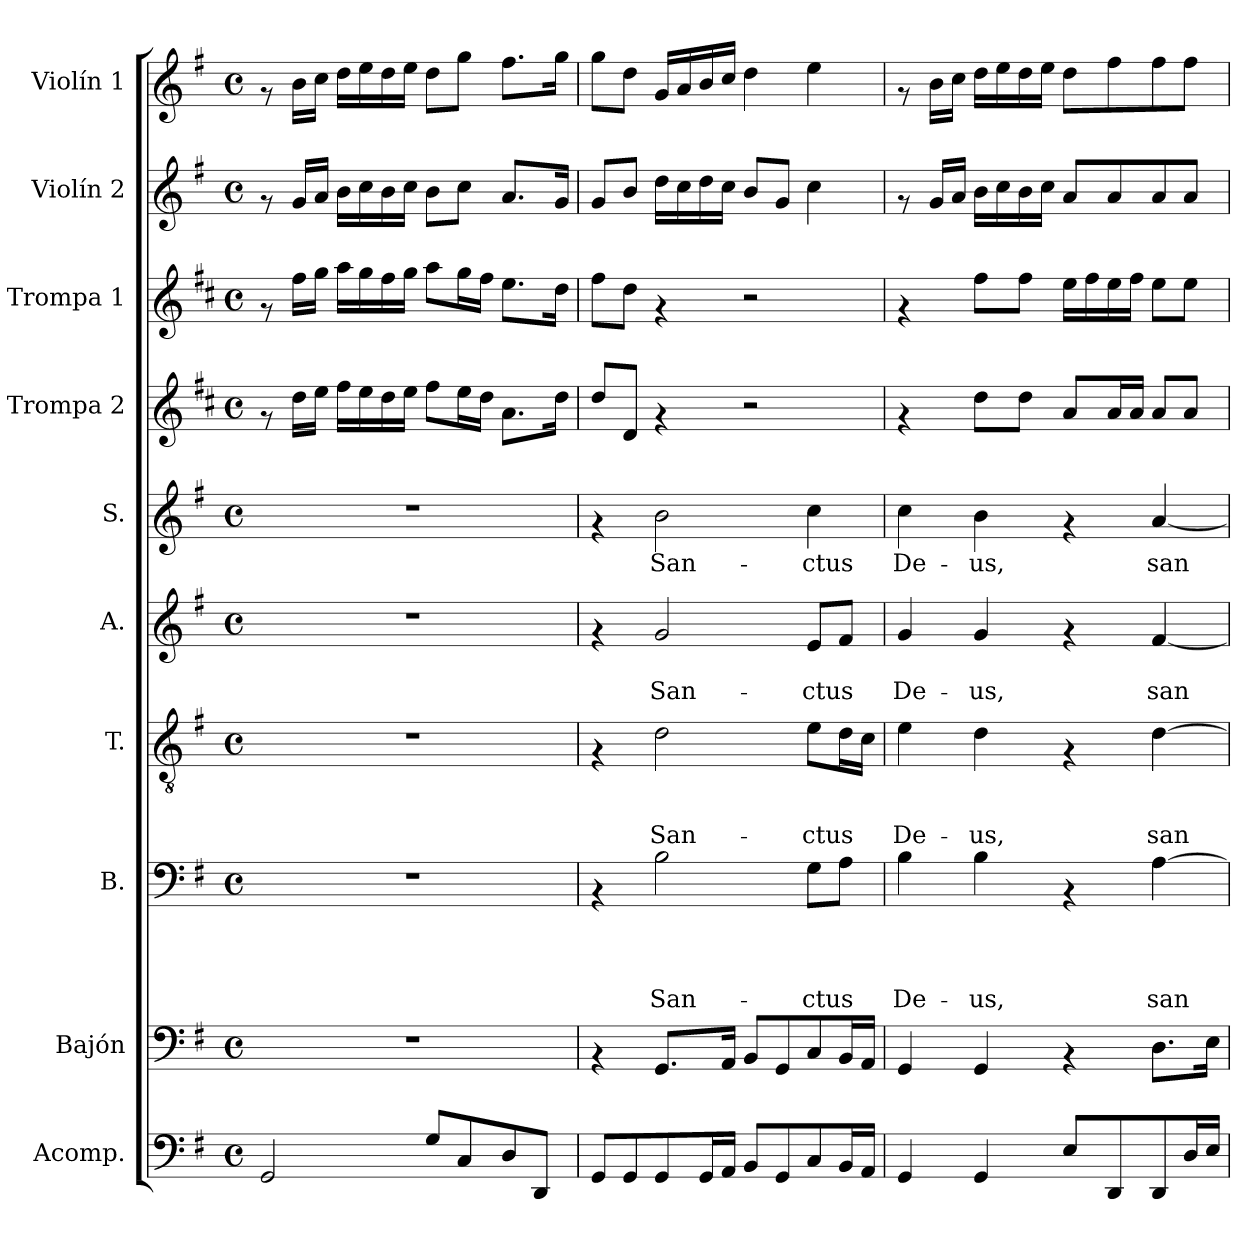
**kern	**kern	**kern	**text	**text	**text	**text	**kern	**text	**text	**text	**kern	**text	**text	**kern	**text	**kern	**kern	**kern	**kern
*part10	*part9	*part8	*part8	*part8	*part8	*part8	*part7	*part7	*part7	*part7	*part6	*part6	*part6	*part5	*part5	*part4	*part3	*part2	*part1
*staff10	*staff9	*staff8	*staff8	*staff8	*staff8	*staff8	*staff7	*staff7	*staff7	*staff7	*staff6	*staff6	*staff6	*staff5	*staff5	*staff4	*staff3	*staff2	*staff1
*I"Acomp.	*I"Bajón	*I"B.	*	*	*	*	*I"T.	*	*	*	*I"A.	*	*	*I"S.	*	*I"Trompa 2	*I"Trompa 1	*I"Violín 2	*I"Violín 1
*I'Acomp.	*I'Bajón	*I'B.	*	*	*	*	*I'T.	*	*	*	*I'A.	*	*	*I'S.	*	*I'Trompa 2	*I'Trompa 1	*I'Violín 2	*I'Violín 1
!!LO:PB:g=z
*clefF4	*clefF4	*clefF4	*	*	*	*	*clefGv2	*	*	*	*clefG2	*	*	*clefG2	*	*clefG2	*clefG2	*clefG2	*clefG2
*	*	*	*	*	*	*	*	*	*	*	*	*	*	*	*	*ITrd-3c-5	*ITrd-3c-5	*	*
*k[f#]	*k[f#]	*k[f#]	*	*	*	*	*k[f#]	*	*	*	*k[f#]	*	*	*k[f#]	*	*k[f#]	*k[f#]	*k[f#]	*k[f#]
*G:	*G:	*G:	*	*	*	*	*G:	*	*	*	*G:	*	*	*G:	*	*G:	*G:	*G:	*G:
*M4/4	*M4/4	*M4/4	*	*	*	*	*M4/4	*	*	*	*M4/4	*	*	*M4/4	*	*M4/4	*M4/4	*M4/4	*M4/4
*met(c)	*met(c)	*met(c)	*	*	*	*	*met(c)	*	*	*	*met(c)	*	*	*met(c)	*	*met(c)	*met(c)	*met(c)	*met(c)
=1	=1	=1	=1	=1	=1	=1	=1	=1	=1	=1	=1	=1	=1	=1	=1	=1	=1	=1	=1
2GG/	1r	1r	.	.	.	.	1r	.	.	.	1r	.	.	1r	.	8rf	8rf	8rf	8rf
.	.	.	.	.	.	.	.	.	.	.	.	.	.	.	.	16gg\LL	16bb\LL	16g/LL	16b\LL
.	.	.	.	.	.	.	.	.	.	.	.	.	.	.	.	16aa\JJ	16ccc\JJ	16a/JJ	16cc\JJ
.	.	.	.	.	.	.	.	.	.	.	.	.	.	.	.	16bb\LL	16ddd\LL	16b\LL	16dd\LL
.	.	.	.	.	.	.	.	.	.	.	.	.	.	.	.	16aa\	16ccc\	16cc\	16ee\
.	.	.	.	.	.	.	.	.	.	.	.	.	.	.	.	16gg\	16bb\	16b\	16dd\
.	.	.	.	.	.	.	.	.	.	.	.	.	.	.	.	16aa\JJ	16ccc\JJ	16cc\JJ	16ee\JJ
8G/L	.	.	.	.	.	.	.	.	.	.	.	.	.	.	.	8bb\L	8ddd\L	8b\L	8dd\L
8C/	.	.	.	.	.	.	.	.	.	.	.	.	.	.	.	16aa\L	16ccc\L	8cc\J	8gg\J
.	.	.	.	.	.	.	.	.	.	.	.	.	.	.	.	16gg\JJ	16bb\JJ	.	.
8D/	.	.	.	.	.	.	.	.	.	.	.	.	.	.	.	8.dd\L	8.aa\L	8.a/L	8.ff#\L
8DD/J	.	.	.	.	.	.	.	.	.	.	.	.	.	.	.	.	.	.	.
.	.	.	.	.	.	.	.	.	.	.	.	.	.	.	.	16gg\Jk	16gg\Jk	16g/Jk	16gg\Jk
=2	=2	=2	=2	=2	=2	=2	=2	=2	=2	=2	=2	=2	=2	=2	=2	=2	=2	=2	=2
8GG/L	4rAA	4rAA	.	.	.	.	4rF	.	.	.	4rf	.	.	4rf	.	8gg/L	8bb\L	8g/L	8gg\L
8GG/	.	.	.	.	.	.	.	.	.	.	.	.	.	.	.	8g/J	8gg\J	8b/J	8dd\J
!	!	!	!	!	!	!LO:LY:b	!	!	!	!LO:LY:b	!	!	!LO:LY:b	!	!LO:LY:b	!	!	!	!
8GG/	8.GG/L	2B\	.	.	.	San-	2d\	.	.	San-	2g/	.	San-	2b\	San-	4rf	4rf	16dd\LL	16g/LL
.	.	.	.	.	.	.	.	.	.	.	.	.	.	.	.	.	.	16cc\	16a/
16GG/L	.	.	.	.	.	.	.	.	.	.	.	.	.	.	.	.	.	16dd\	16b/
16AA/JJ	16AA/Jk	.	.	.	.	.	.	.	.	.	.	.	.	.	.	.	.	16cc\JJ	16cc/JJ
8BB/L	8BB/L	.	.	.	.	.	.	.	.	.	.	.	.	.	.	2r	2r	8b/L	4dd\
8GG/	8GG/	.	.	.	.	.	.	.	.	.	.	.	.	.	.	.	.	8g/J	.
!	!	!	!	!	!	!LO:LY:b	!	!	!	!LO:LY:b	!	!	!LO:LY:b	!	!LO:LY:b	!	!	!	!
8C/	8C/	8G\L	.	.	.	-ctus	8e\L	.	.	-ctus	8e/L	.	-ctus	4cc\	-ctus	.	.	4cc\	4ee\
16BB/L	16BB/L	8A\J	.	.	.	.	16d\L	.	.	.	8f#/J	.	.	.	.	.	.	.	.
16AA/JJ	16AA/JJ	.	.	.	.	.	16c\JJ	.	.	.	.	.	.	.	.	.	.	.	.
=3	=3	=3	=3	=3	=3	=3	=3	=3	=3	=3	=3	=3	=3	=3	=3	=3	=3	=3	=3
!	!	!	!	!	!	!LO:LY:b	!	!	!	!LO:LY:b	!	!	!LO:LY:b	!	!LO:LY:b	!	!	!	!
4GG/	4GG/	4B\	.	.	.	De-	4e\	.	.	De-	4g/	.	De-	4cc\	De-	4rf	4rf	8rf	8rf
.	.	.	.	.	.	.	.	.	.	.	.	.	.	.	.	.	.	16g/LL	16b\LL
.	.	.	.	.	.	.	.	.	.	.	.	.	.	.	.	.	.	16a/JJ	16cc\JJ
!	!	!	!	!	!	!LO:LY:b	!	!	!	!LO:LY:b	!	!	!LO:LY:b	!	!LO:LY:b	!	!	!	!
4GG/	4GG/	4B\	.	.	.	-us,	4d\	.	.	-us,	4g/	.	-us,	4b\	-us,	8gg\L	8bb\L	16b\LL	16dd\LL
.	.	.	.	.	.	.	.	.	.	.	.	.	.	.	.	.	.	16cc\	16ee\
.	.	.	.	.	.	.	.	.	.	.	.	.	.	.	.	8gg\J	8bb\J	16b\	16dd\
.	.	.	.	.	.	.	.	.	.	.	.	.	.	.	.	.	.	16cc\JJ	16ee\JJ
8E/L	4rAA	4rAA	.	.	.	.	4rF	.	.	.	4rf	.	.	4rf	.	8dd/L	16aa\LL	8a/L	8dd\L
.	.	.	.	.	.	.	.	.	.	.	.	.	.	.	.	.	16bb\	.	.
8DD/	.	.	.	.	.	.	.	.	.	.	.	.	.	.	.	16dd/L	16aa\	8a/	8ff#\
.	.	.	.	.	.	.	.	.	.	.	.	.	.	.	.	16dd/JJ	16bb\JJ	.	.
!	!	!	!	!	!	!LO:LY:b	!	!	!	!LO:LY:b	!	!	!LO:LY:b	!	!LO:LY:b	!	!	!	!
8DD/	8.D\L	[>4A\	.	.	.	san-	[>4d\	.	.	san-	[>4f#/	.	san-	[>4a/	san-	8dd/L	8aa\L	8a/	8ff#\
16D/L	.	.	.	.	.	.	.	.	.	.	.	.	.	.	.	8dd/J	8aa\J	8a/J	8ff#\J
16E/JJ	16E\Jk	.	.	.	.	.	.	.	.	.	.	.	.	.	.	.	.	.	.
=	=	=	=	=	=	=	=	=	=	=	=	=	=	=	=	=	=	=	=
*-	*-	*-	*-	*-	*-	*-	*-	*-	*-	*-	*-	*-	*-	*-	*-	*-	*-	*-	*-
